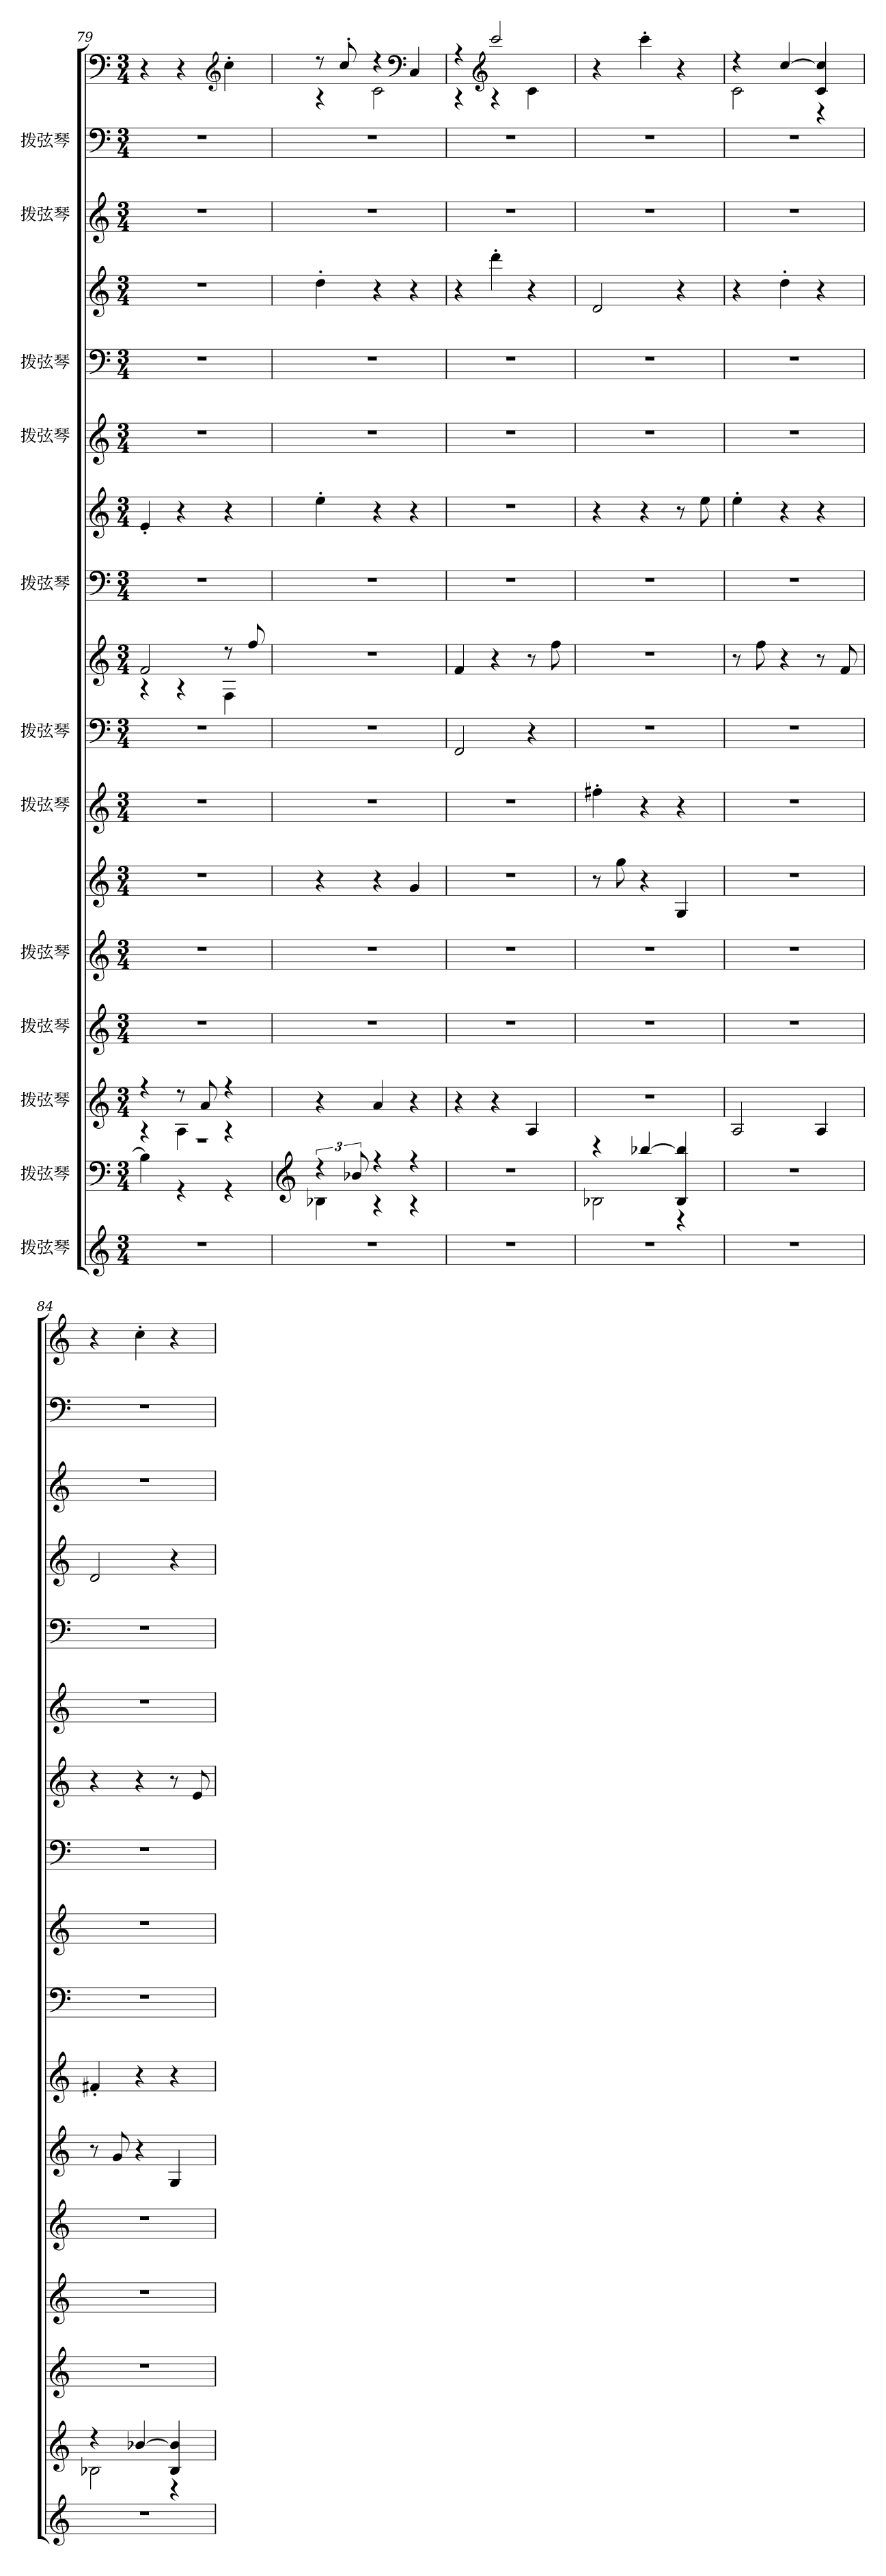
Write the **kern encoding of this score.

**kern	**kern	**kern	**kern	**kern	**kern	**kern	**kern	**kern	**kern	**kern	**kern	**kern	**kern	**kern	**kern	**kern
*part12	*part11	*part10	*part9	*part8	*part8	*part7	*part6	*part6	*part5	*part5	*part4	*part3	*part3	*part2	*part1	*part1
*staff17	*staff16	*staff15	*staff14	*staff13	*staff12	*staff11	*staff10	*staff9	*staff8	*staff7	*staff6	*staff5	*staff4	*staff3	*staff2	*staff1
*I"拨弦琴	*I"拨弦琴	*I"拨弦琴	*I"拨弦琴	*I"拨弦琴	*	*I"拨弦琴	*I"拨弦琴	*	*I"拨弦琴	*	*I"拨弦琴	*I"拨弦琴	*	*I"拨弦琴	*I"拨弦琴	*
*clefG2	*clefF4	*clefG2	*clefG2	*clefG2	*clefG2	*clefG2	*clefF4	*clefG2	*clefF4	*clefG2	*clefG2	*clefF4	*clefG2	*clefG2	*clefF4	*clefF4
*k[]	*k[]	*k[]	*k[]	*k[]	*k[]	*k[]	*k[]	*k[]	*k[]	*k[]	*k[]	*k[]	*k[]	*k[]	*k[]	*k[]
*M3/4	*M3/4	*M3/4	*M3/4	*M3/4	*M3/4	*M3/4	*M3/4	*M3/4	*M3/4	*M3/4	*M3/4	*M3/4	*M3/4	*M3/4	*M3/4	*M3/4
=79	=79	=79	=79	=79	=79	=79	=79	=79	=79	=79	=79	=79	=79	=79	=79	=79
*	*^	*^	*	*	*	*	*	*^	*	*	*	*	*	*	*	*
2.r	2.r	4B-\]	4r	4r	2.r	2.r	2.r	2.r	2.r	2f/	4r	2.r	4e'/	2.r	2.r	2.r	2.r	2.r	4r
.	.	4r	8r	4A\	.	.	.	.	.	.	4r	.	4r	.	.	.	.	.	4r
.	.	.	8a/	.	.	.	.	.	.	.	.	.	.	.	.	.	.	.	.
*	*	*	*	*	*	*	*	*	*	*	*	*	*	*	*	*	*	*	*clefG2
.	.	4r	4r	4r	.	.	.	.	.	8r	4F\	.	4r	.	.	.	.	.	4cc'\
.	.	.	.	.	.	.	.	.	.	8ff/	.	.	.	.	.	.	.	.	.
*	*	*	*v	*v	*	*	*	*	*	*v	*v	*	*	*	*	*	*	*	*
!!LO:PB:g=z
=80	=80	=80	=80	=80	=80	=80	=80	=80	=80	=80	=80	=80	=80	=80	=80	=80	=80
*	*clefG2	*	*	*	*	*	*	*	*	*	*	*	*	*	*	*	*
*	*	*	*	*	*	*	*	*	*	*	*	*	*	*	*	*	*^
2.r	6r	4B-X\	4r	2.r	2.r	4r	2.r	2.r	2.r	2.r	4ee'\	2.r	2.r	4dd'\	2.r	2.r	8r	4r
.	.	.	.	.	.	.	.	.	.	.	.	.	.	.	.	.	8cc'/	.
.	12b-X/	.	.	.	.	.	.	.	.	.	.	.	.	.	.	.	.	.
.	4r	4r	4a/	.	.	4r	.	.	.	.	4r	.	.	4r	.	.	4r	2c\
*	*	*	*	*	*	*	*	*	*	*	*	*	*	*	*	*	*clefF4	*
.	4r	4r	4r	.	.	4g/	.	.	.	.	4r	.	.	4r	.	.	4C/	.
*	*v	*v	*	*	*	*	*	*	*	*	*	*	*	*	*	*	*	*
=81	=81	=81	=81	=81	=81	=81	=81	=81	=81	=81	=81	=81	=81	=81	=81	=81	=81
2.r	2.r	4r	2.r	2.r	2.r	2.r	2FF/	4f/	2.r	2.r	2.r	2.r	4r	2.r	2.r	4r	4r
*	*	*	*	*	*	*	*	*	*	*	*	*	*	*	*	*clefG2	*
.	.	4r	.	.	.	.	.	4r	.	.	.	.	4ddd'\	.	.	2ccc/	4r
.	.	4A/	.	.	.	.	4r	8r	.	.	.	.	4r	.	.	.	4c\
.	.	.	.	.	.	.	.	8ff\	.	.	.	.	.	.	.	.	.
*	*	*	*	*	*	*	*	*	*	*	*	*	*	*	*	*v	*v
=82	=82	=82	=82	=82	=82	=82	=82	=82	=82	=82	=82	=82	=82	=82	=82	=82
*	*^	*	*	*	*	*	*	*	*	*	*	*	*	*	*	*
2.r	4r	2B-X\	2.r	2.r	2.r	8r	4ff#X'\	2.r	2.r	2.r	4r	2.r	2.r	2d/	2.r	2.r	4r
.	.	.	.	.	.	8gg\	.	.	.	.	.	.	.	.	.	.	.
.	[4bb-X/	.	.	.	.	4r	4r	.	.	.	4r	.	.	.	.	.	4ccc'\
.	4B-/ 4bb-/]	4r	.	.	.	4G/	4r	.	.	.	8r	.	.	4r	.	.	4r
.	.	.	.	.	.	.	.	.	.	.	8ee\	.	.	.	.	.	.
*	*v	*v	*	*	*	*	*	*	*	*	*	*	*	*	*	*	*
=83	=83	=83	=83	=83	=83	=83	=83	=83	=83	=83	=83	=83	=83	=83	=83	=83
*	*	*	*	*	*	*	*	*	*	*	*	*	*	*	*	*^
2.r	2.r	2A/	2.r	2.r	2.r	2.r	2.r	8r	2.r	4ee'\	2.r	2.r	4r	2.r	2.r	4r	2c\
.	.	.	.	.	.	.	.	8ff\	.	.	.	.	.	.	.	.	.
.	.	.	.	.	.	.	.	4r	.	4r	.	.	4dd'\	.	.	[4cc/	.
.	.	4A/	.	.	.	.	.	8r	.	4r	.	.	4r	.	.	4c/ 4cc/]	4r
.	.	.	.	.	.	.	.	8f/	.	.	.	.	.	.	.	.	.
*	*	*	*	*	*	*	*	*	*	*	*	*	*	*	*	*v	*v
=84	=84	=84	=84	=84	=84	=84	=84	=84	=84	=84	=84	=84	=84	=84	=84	=84
*	*^	*	*	*	*	*	*	*	*	*	*	*	*	*	*	*
2.r	4r	2B-X\	2.r	2.r	2.r	8r	4f#X'/	2.r	2.r	2.r	4r	2.r	2.r	2d/	2.r	2.r	4r
.	.	.	.	.	.	8g/	.	.	.	.	.	.	.	.	.	.	.
.	[4b-X/	.	.	.	.	4r	4r	.	.	.	4r	.	.	.	.	.	4cc'\
.	4B-/ 4b-/]	4r	.	.	.	4G/	4r	.	.	.	8r	.	.	4r	.	.	4r
.	.	.	.	.	.	.	.	.	.	.	8e/	.	.	.	.	.	.
*	*v	*v	*	*	*	*	*	*	*	*	*	*	*	*	*	*	*
=	=	=	=	=	=	=	=	=	=	=	=	=	=	=	=	=
*-	*-	*-	*-	*-	*-	*-	*-	*-	*-	*-	*-	*-	*-	*-	*-	*-
